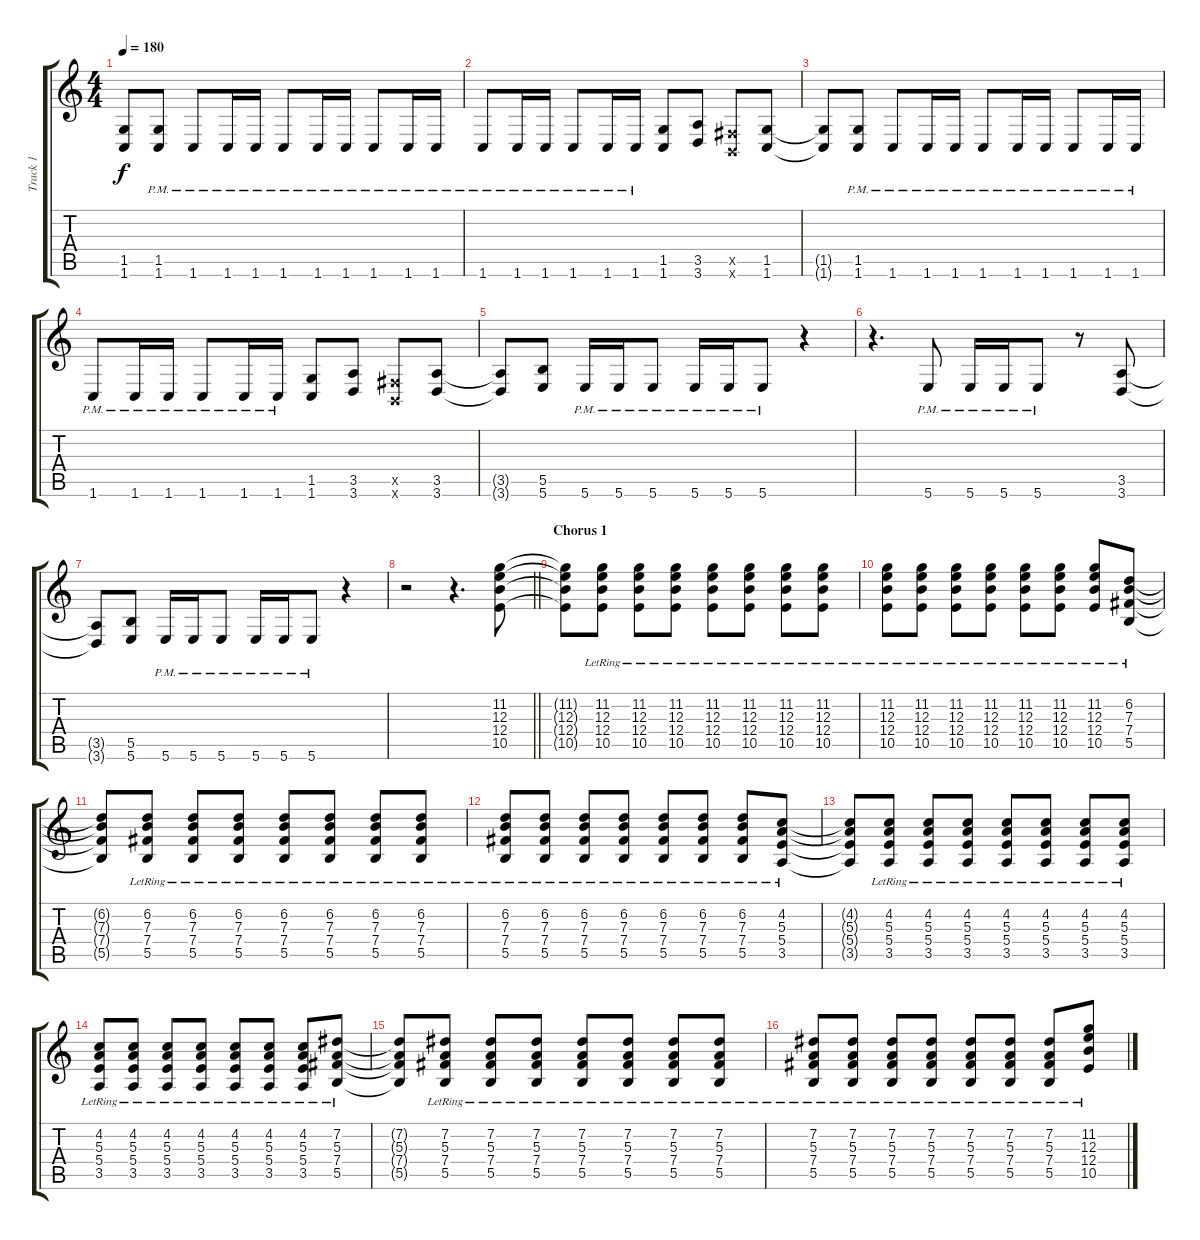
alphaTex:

\track ("Track 1" "Track 1") {instrument distortionguitar}
\staff {score tabs}
\tuning (Db4 Ab3 E3 B2 Gb2 B1) {hide}
\ts (4 4)
\tempo 180
\clef g2
\ks c
(1.5{t} 1.6{t}).8{dy f} (1.5 1.6{pm}).8 1.6{pm}.8 1.6{pm}.16 1.6{pm}.16 1.6{pm}.8 1.6{pm}.16 1.6{pm}.16 1.6{pm}.8 1.6{pm}.16 1.6{pm}.16 |
1.6{pm}.8 1.6{pm}.16 1.6{pm}.16 1.6{pm}.8 1.6{pm}.16 1.6{pm}.16 (1.5 1.6).8 (3.5 3.6).8 (0.5{x} 0.6{x}).8 (1.5 1.6).8 |
(1.5{t} 1.6{t}).8 (1.5 1.6{pm}).8 1.6{pm}.8 1.6{pm}.16 1.6{pm}.16 1.6{pm}.8 1.6{pm}.16 1.6{pm}.16 1.6{pm}.8 1.6{pm}.16 1.6{pm}.16 |
1.6{pm}.8 1.6{pm}.16 1.6{pm}.16 1.6{pm}.8 1.6{pm}.16 1.6{pm}.16 (1.5 1.6).8 (3.5 3.6).8 (0.5{x} 0.6{x}).8 (3.5 3.6).8 |
(3.5{t} 3.6{t}).8 (5.5 5.6).8 5.6{pm}.16 5.6{pm}.16 5.6{pm}.8 5.6{pm}.16 5.6{pm}.16 5.6{pm}.8 r.4 |
r.4{d} 5.6{pm}.8 5.6{pm}.16 5.6{pm}.16 5.6{pm}.8 r.8 (3.5 3.6).8 |
(3.5{t} 3.6{t}).8 (5.5 5.6).8 5.6{pm}.16 5.6{pm}.16 5.6{pm}.8 5.6{pm}.16 5.6{pm}.16 5.6{pm}.8 r.4 |
\barLineRight lightlight
r.2 r.4{d} (11.2 12.3 12.4 10.5).8 |
\section ("" "Chorus 1")
(11.2{t} 12.3{t} 12.4{t} 10.5{t}).8 (11.2{lr} 12.3{lr} 12.4{lr} 10.5{lr}).8 (11.2{lr} 12.3{lr} 12.4{lr} 10.5{lr}).8 (11.2{lr} 12.3{lr} 12.4{lr} 10.5{lr}).8 (11.2{lr} 12.3{lr} 12.4{lr} 10.5{lr}).8 (11.2{lr} 12.3{lr} 12.4{lr} 10.5{lr}).8 (11.2{lr} 12.3{lr} 12.4{lr} 10.5{lr}).8 (11.2{lr} 12.3{lr} 12.4{lr} 10.5{lr}).8 |
(11.2{lr} 12.3{lr} 12.4{lr} 10.5{lr}).8 (11.2{lr} 12.3{lr} 12.4{lr} 10.5{lr}).8 (11.2{lr} 12.3{lr} 12.4{lr} 10.5{lr}).8 (11.2{lr} 12.3{lr} 12.4{lr} 10.5{lr}).8 (11.2{lr} 12.3{lr} 12.4{lr} 10.5{lr}).8 (11.2{lr} 12.3{lr} 12.4{lr} 10.5{lr}).8 (11.2{lr} 12.3{lr} 12.4{lr} 10.5{lr}).8 (6.2{lr} 7.3{lr} 7.4{lr} 5.5{lr}).8 |
(6.2{t} 7.3{t} 7.4{t} 5.5{t}).8 (6.2{lr} 7.3{lr} 7.4{lr} 5.5{lr}).8 (6.2{lr} 7.3{lr} 7.4{lr} 5.5{lr}).8 (6.2{lr} 7.3{lr} 7.4{lr} 5.5{lr}).8 (6.2{lr} 7.3{lr} 7.4{lr} 5.5{lr}).8 (6.2{lr} 7.3{lr} 7.4{lr} 5.5{lr}).8 (6.2{lr} 7.3{lr} 7.4{lr} 5.5{lr}).8 (6.2{lr} 7.3{lr} 7.4{lr} 5.5{lr}).8 |
(6.2{lr} 7.3{lr} 7.4{lr} 5.5{lr}).8 (6.2{lr} 7.3{lr} 7.4{lr} 5.5{lr}).8 (6.2{lr} 7.3{lr} 7.4{lr} 5.5{lr}).8 (6.2{lr} 7.3{lr} 7.4{lr} 5.5{lr}).8 (6.2{lr} 7.3{lr} 7.4{lr} 5.5{lr}).8 (6.2{lr} 7.3{lr} 7.4{lr} 5.5{lr}).8 (6.2{lr} 7.3{lr} 7.4{lr} 5.5{lr}).8 (4.2{lr} 5.3{lr} 5.4{lr} 3.5{lr}).8 |
(4.2{t} 5.3{t} 5.4{t} 3.5{t}).8 (4.2{lr} 5.3{lr} 5.4{lr} 3.5{lr}).8 (4.2{lr} 5.3{lr} 5.4{lr} 3.5{lr}).8 (4.2{lr} 5.3{lr} 5.4{lr} 3.5{lr}).8 (4.2{lr} 5.3{lr} 5.4{lr} 3.5{lr}).8 (4.2{lr} 5.3{lr} 5.4{lr} 3.5{lr}).8 (4.2{lr} 5.3{lr} 5.4{lr} 3.5{lr}).8 (4.2{lr} 5.3{lr} 5.4{lr} 3.5{lr}).8 |
(4.2{lr} 5.3{lr} 5.4{lr} 3.5{lr}).8 (4.2{lr} 5.3{lr} 5.4{lr} 3.5{lr}).8 (4.2{lr} 5.3{lr} 5.4{lr} 3.5{lr}).8 (4.2{lr} 5.3{lr} 5.4{lr} 3.5{lr}).8 (4.2{lr} 5.3{lr} 5.4{lr} 3.5{lr}).8 (4.2{lr} 5.3{lr} 5.4{lr} 3.5{lr}).8 (4.2{lr} 5.3{lr} 5.4{lr} 3.5{lr}).8 (7.2{lr} 5.3{lr} 7.4{lr} 5.5{lr}).8 |
(7.2{t} 5.3{t} 7.4{t} 5.5{t}).8 (7.2{lr} 5.3{lr} 7.4{lr} 5.5{lr}).8 (7.2{lr} 5.3{lr} 7.4{lr} 5.5{lr}).8 (7.2{lr} 5.3{lr} 7.4{lr} 5.5{lr}).8 (7.2{lr} 5.3{lr} 7.4{lr} 5.5{lr}).8 (7.2{lr} 5.3{lr} 7.4{lr} 5.5{lr}).8 (7.2{lr} 5.3{lr} 7.4{lr} 5.5{lr}).8 (7.2{lr} 5.3{lr} 7.4{lr} 5.5{lr}).8 |
(7.2{lr} 5.3{lr} 7.4{lr} 5.5{lr}).8 (7.2{lr} 5.3{lr} 7.4{lr} 5.5{lr}).8 (7.2{lr} 5.3{lr} 7.4{lr} 5.5{lr}).8 (7.2{lr} 5.3{lr} 7.4{lr} 5.5{lr}).8 (7.2{lr} 5.3{lr} 7.4{lr} 5.5{lr}).8 (7.2{lr} 5.3{lr} 7.4{lr} 5.5{lr}).8 (7.2{lr} 5.3{lr} 7.4{lr} 5.5{lr}).8 (11.2{lr} 12.3{lr} 12.4{lr} 10.5{lr}).8
